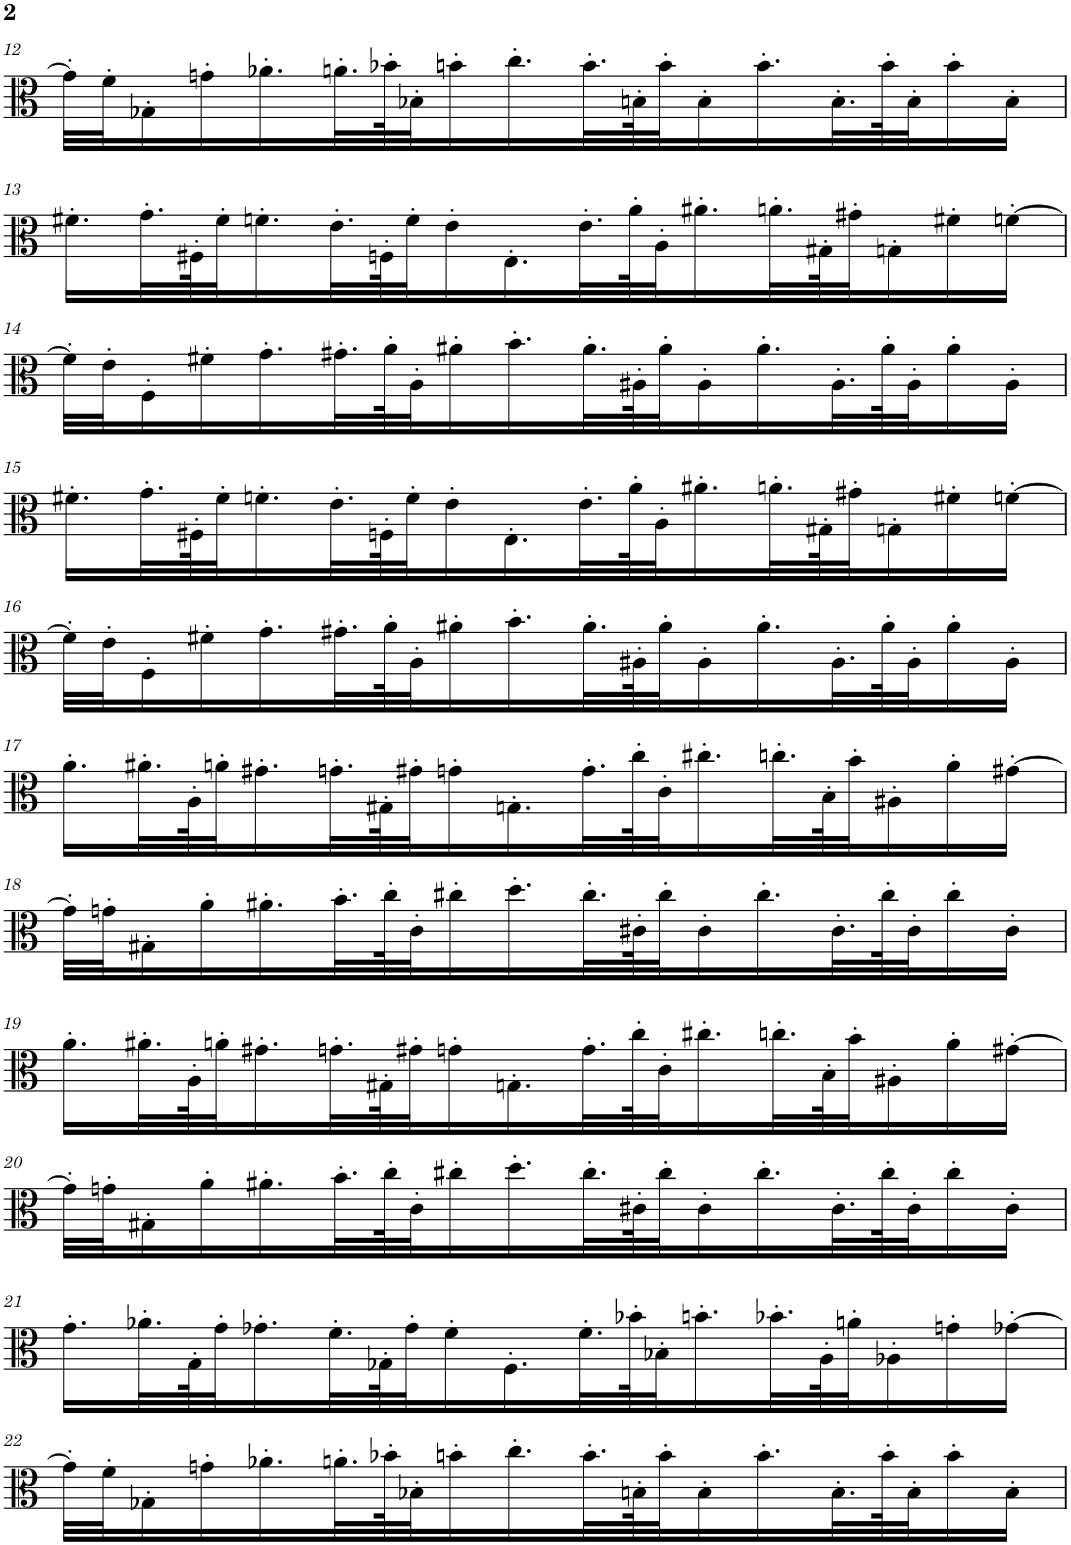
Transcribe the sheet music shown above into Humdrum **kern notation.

**kern
*part1
*staff1
*I"Viola
*I'Vla.
!!LO:PB:g=z
*clefC3
*k[]
*M4/4
=12
32g-'\LLL]
32f'\J
16G-X'\
16gn'\
16.a-X'\
32.an'\L
64b-X'\K
32B-X'\J
16bn'\
16.cc'\
32.b'\L
64Bn'\K
32b'\J
16B'\
16.b'\
32.B'\L
64b'\K
32B'\J
16b'\
16B'\JJ
!!LO:LB:g=z
=13
16.f#X'\LL
32.g'\L
64F#X'\K
32f#'\J
16.fn'\
32.e'\L
64Fn'\K
32f'\J
16e'\
16.E'\
32.e'\L
64a'\K
32A'\J
16.a#X'\
32.an'\L
64G#X'\K
32g#X'\J
16Gn'\
16f#X'\
[16fn'\JJ
!!LO:LB:g=z
=14
32f'\LLL]
32e'\J
16F'\
16f#X'\
16.g'\
32.g#X'\L
64a'\K
32A'\J
16a#X'\
16.b'\
32.a#'\L
64A#X'\K
32a#'\J
16A#'\
16.a#'\
32.A#'\L
64a#'\K
32A#'\J
16a#'\
16A#'\JJ
!!LO:LB:g=z
=15
16.f#X'\LL
32.g'\L
64F#X'\K
32f#'\J
16.fn'\
32.e'\L
64Fn'\K
32f'\J
16e'\
16.E'\
32.e'\L
64a'\K
32A'\J
16.a#X'\
32.an'\L
64G#X'\K
32g#X'\J
16Gn'\
16f#X'\
[16fn'\JJ
!!LO:LB:g=z
=16
32f'\LLL]
32e'\J
16F'\
16f#X'\
16.g'\
32.g#X'\L
64a'\K
32A'\J
16a#X'\
16.b'\
32.a#'\L
64A#X'\K
32a#'\J
16A#'\
16.a#'\
32.A#'\L
64a#'\K
32A#'\J
16a#'\
16A#'\JJ
!!LO:LB:g=z
=17
16.a'\LL
32.a#X'\L
64A'\K
32an'\J
16.g#X'\
32.gn'\L
64G#X'\K
32g#X'\J
16gn'\
16.Gn'\
32.g'\L
64cc'\K
32c'\J
16.cc#X'\
32.ccn'\L
64B'\K
32b'\J
16A#X'\
16a'\
[16g#X'\JJ
!!LO:LB:g=z
=18
32g#'\LLL]
32gn'\J
16G#X'\
16a'\
16.a#X'\
32.b'\L
64cc'\K
32c'\J
16cc#X'\
16.dd'\
32.cc#'\L
64c#X'\K
32cc#'\J
16c#'\
16.cc#'\
32.c#'\L
64cc#'\K
32c#'\J
16cc#'\
16c#'\JJ
!!LO:LB:g=z
=19
16.a'\LL
32.a#X'\L
64A'\K
32an'\J
16.g#X'\
32.gn'\L
64G#X'\K
32g#X'\J
16gn'\
16.Gn'\
32.g'\L
64cc'\K
32c'\J
16.cc#X'\
32.ccn'\L
64B'\K
32b'\J
16A#X'\
16a'\
[16g#X'\JJ
!!LO:LB:g=z
=20
32g#'\LLL]
32gn'\J
16G#X'\
16a'\
16.a#X'\
32.b'\L
64cc'\K
32c'\J
16cc#X'\
16.dd'\
32.cc#'\L
64c#X'\K
32cc#'\J
16c#'\
16.cc#'\
32.c#'\L
64cc#'\K
32c#'\J
16cc#'\
16c#'\JJ
!!LO:LB:g=z
=21
16.g'\LL
32.a-X'\L
64G'\K
32g'\J
16.g-X'\
32.f'\L
64G-X'\K
32g-'\J
16f'\
16.F'\
32.f'\L
64b-X'\K
32B-X'\J
16.bn'\
32.b-X'\L
64A'\K
32an'\J
16A-X'\
16gn'\
[16g-X'\JJ
!!LO:LB:g=z
=22
32g-'\LLL]
32f'\J
16G-X'\
16gn'\
16.a-X'\
32.an'\L
64b-X'\K
32B-X'\J
16bn'\
16.cc'\
32.b'\L
64Bn'\K
32b'\J
16B'\
16.b'\
32.B'\L
64b'\K
32B'\J
16b'\
16B'\JJ
=
*-
